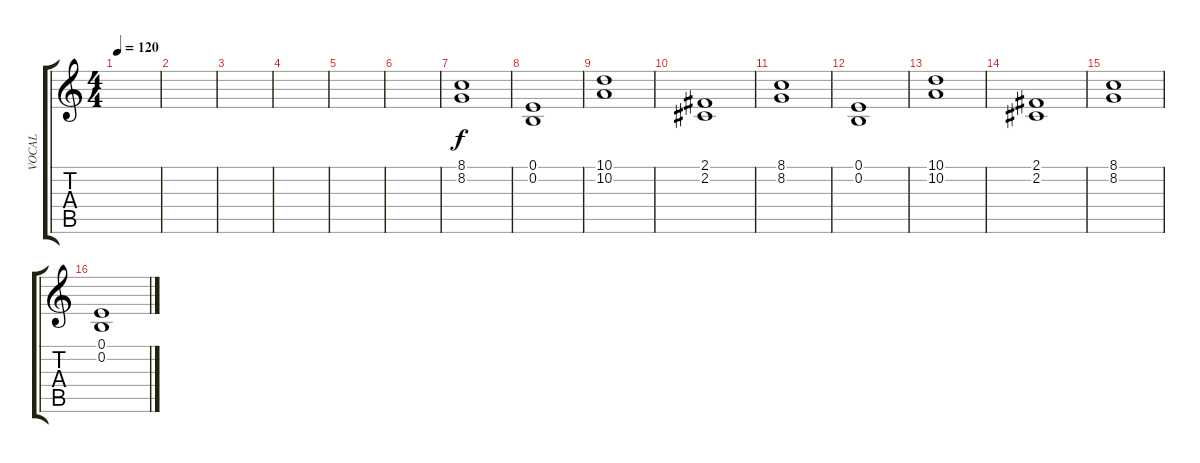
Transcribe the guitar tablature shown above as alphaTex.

\track ("VOCAL" "VOCAL") {instrument orchestralharp}
\staff {score tabs}
\tuning (E4 B3 G3 D3 A2 E2) {hide}
\ts (4 4)
\tempo 120
\clef g2
\ks c
|
|
|
|
|
|
(8.1 8.2).1{instrument stringensemble1} |
(0.1 0.2).1 |
(10.1 10.2).1 |
(2.1 2.2).1 |
(8.1 8.2).1{instrument stringensemble1} |
(0.1 0.2).1 |
(10.1 10.2).1 |
(2.1 2.2).1 |
(8.1 8.2).1{instrument stringensemble1} |
(0.1 0.2).1
